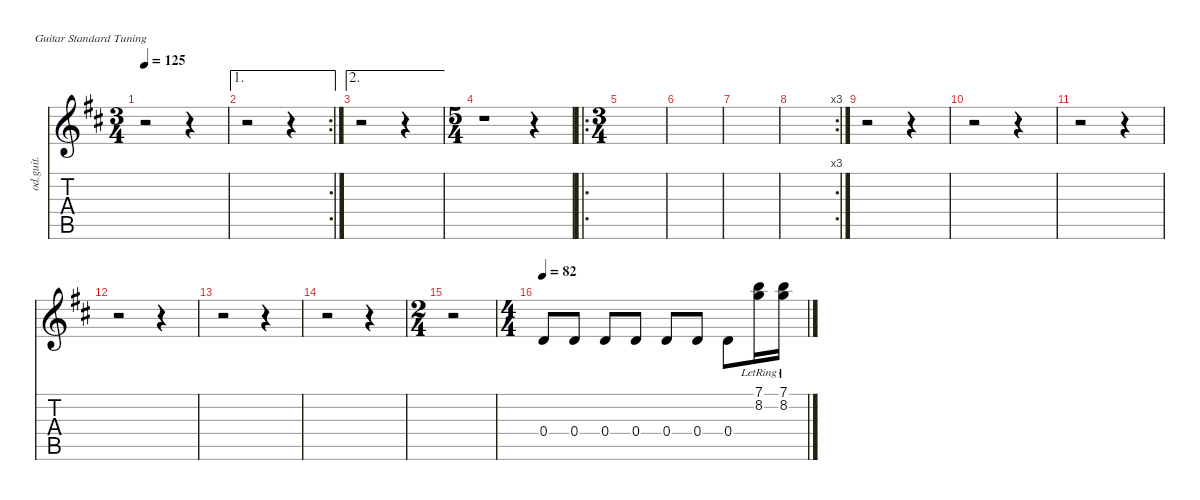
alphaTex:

\defaultSystemsLayout 4
\hideDynamics
\bracketExtendMode nobrackets
\track ("Guitar lead" "od.guit.") {instrument overdrivenguitar}
\staff {score tabs}
\tuning (E4 B3 G3 D3 A2 E2)
\ts (3 4)
\tempo 125
\clef g2
\ks d
r.2{dy f beam Down} r.4{beam Down} |
\ae 1
\rc 2
r.2{beam Down} r.4{beam Down} |
\ae 2
r.2{beam Down} r.4{beam Down} |
\ts (5 4)
\beaming (8 6 4)
r.1{beam Down} r.4{beam Down} |
\ro
\ts (3 4)
\beaming (8 2 2 2)
|
|
|
\rc 3
|
r.2{beam Down} r.4{beam Down} |
r.2{beam Down} r.4{beam Down} |
r.2{beam Down} r.4{beam Down} |
r.2{beam Down} r.4{beam Down} |
r.2{beam Down} r.4{beam Down} |
r.2{beam Down} r.4{beam Down} |
\ts (2 4)
\beaming (8 2 2)
r.2{beam Down} |
\ts (4 4)
\beaming (8 2 2 2 2)
\tempo 82
0.4{acc forcenatural}.8{beam Up} 0.4{acc forcenatural}.8{beam Up} 0.4{acc forcenatural}.8{beam Up} 0.4{acc forcenatural}.8{beam Up} 0.4{acc forcenatural}.8{beam Up} 0.4{acc forcenatural}.8{beam Up} 0.4{acc forcenatural}.8{beam Down} (7.1{lr acc forcenatural} 8.2{lr acc forcenatural}).16{dy mf beam Down} (7.1{lr acc forcenatural} 8.2{lr acc forcenatural}).16{beam Down}
